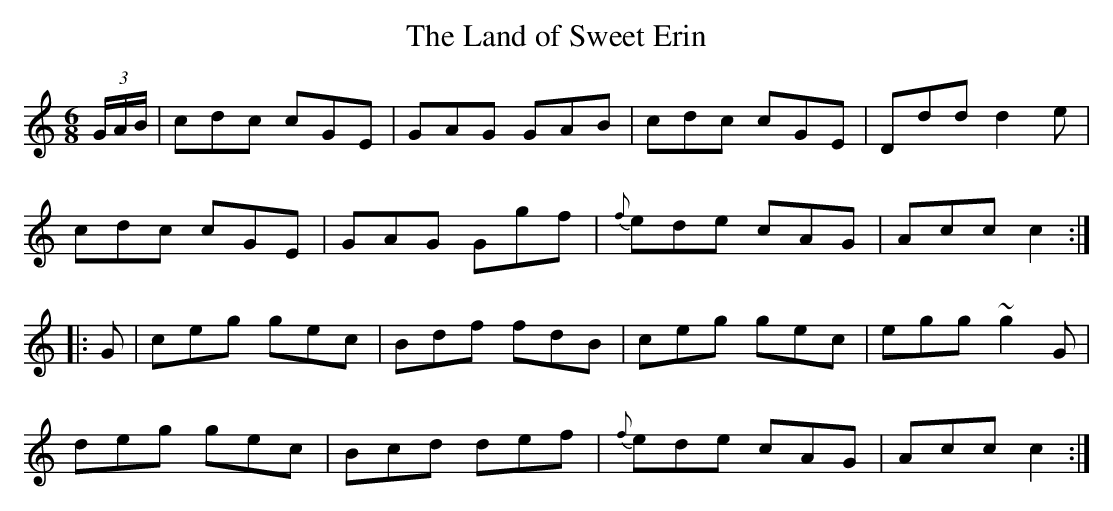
X:1
T:Land of Sweet Erin, The
M:6/8
L:1/8
K:C
(3G/A/B/|cdc cGE|GAG GAB|cdc cGE|Ddd d2e|
cdc cGE|GAG Ggf|{f}ede cAG|Acc c2:|
|:G|ceg gec|Bdf fdB|ceg gec|egg ~g2G|
deg gec|Bcd def|{f}ede cAG|Acc c2:|]
